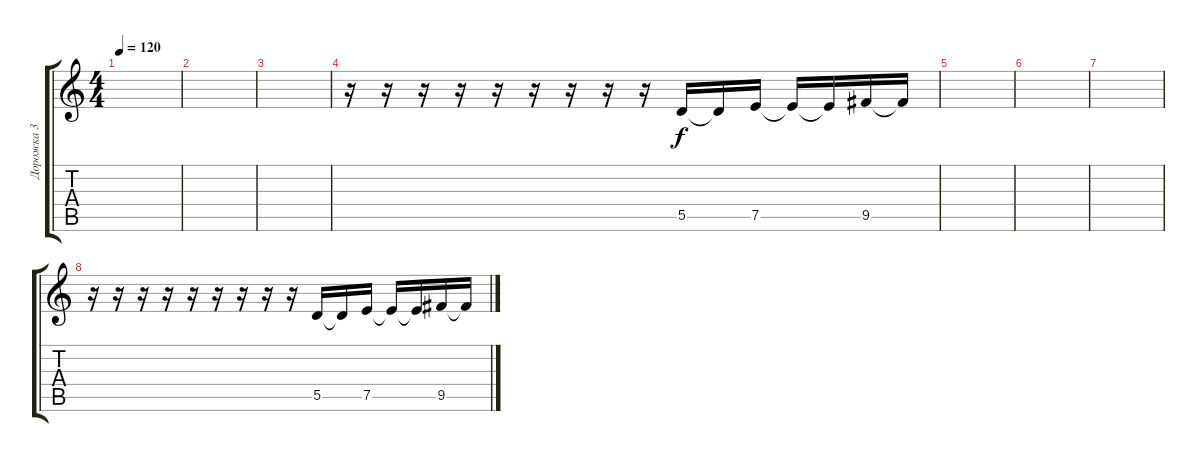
\track ("Дорожка 3" "Дорожка 3") {instrument distortionguitar}
\staff {score tabs}
\tuning (E4 B3 G3 D3 A2 E2) {hide}
\ts (4 4)
\tempo 120
\clef g2
\ks c
|
|
|
r.16 r.16 r.16 r.16 r.16 r.16 r.16 r.16 r.16 5.5.16{balance 0} 5.5{t}.16 7.5.16{balance 16} 7.5{t}.16 7.5{t}.16 9.5.16{balance 0} 9.5{t}.16 |
|
|
|
r.16 r.16 r.16 r.16 r.16 r.16 r.16 r.16 r.16 5.5.16 5.5{t}.16 7.5.16 7.5{t}.16 7.5{t}.16 9.5.16 9.5{t}.16
